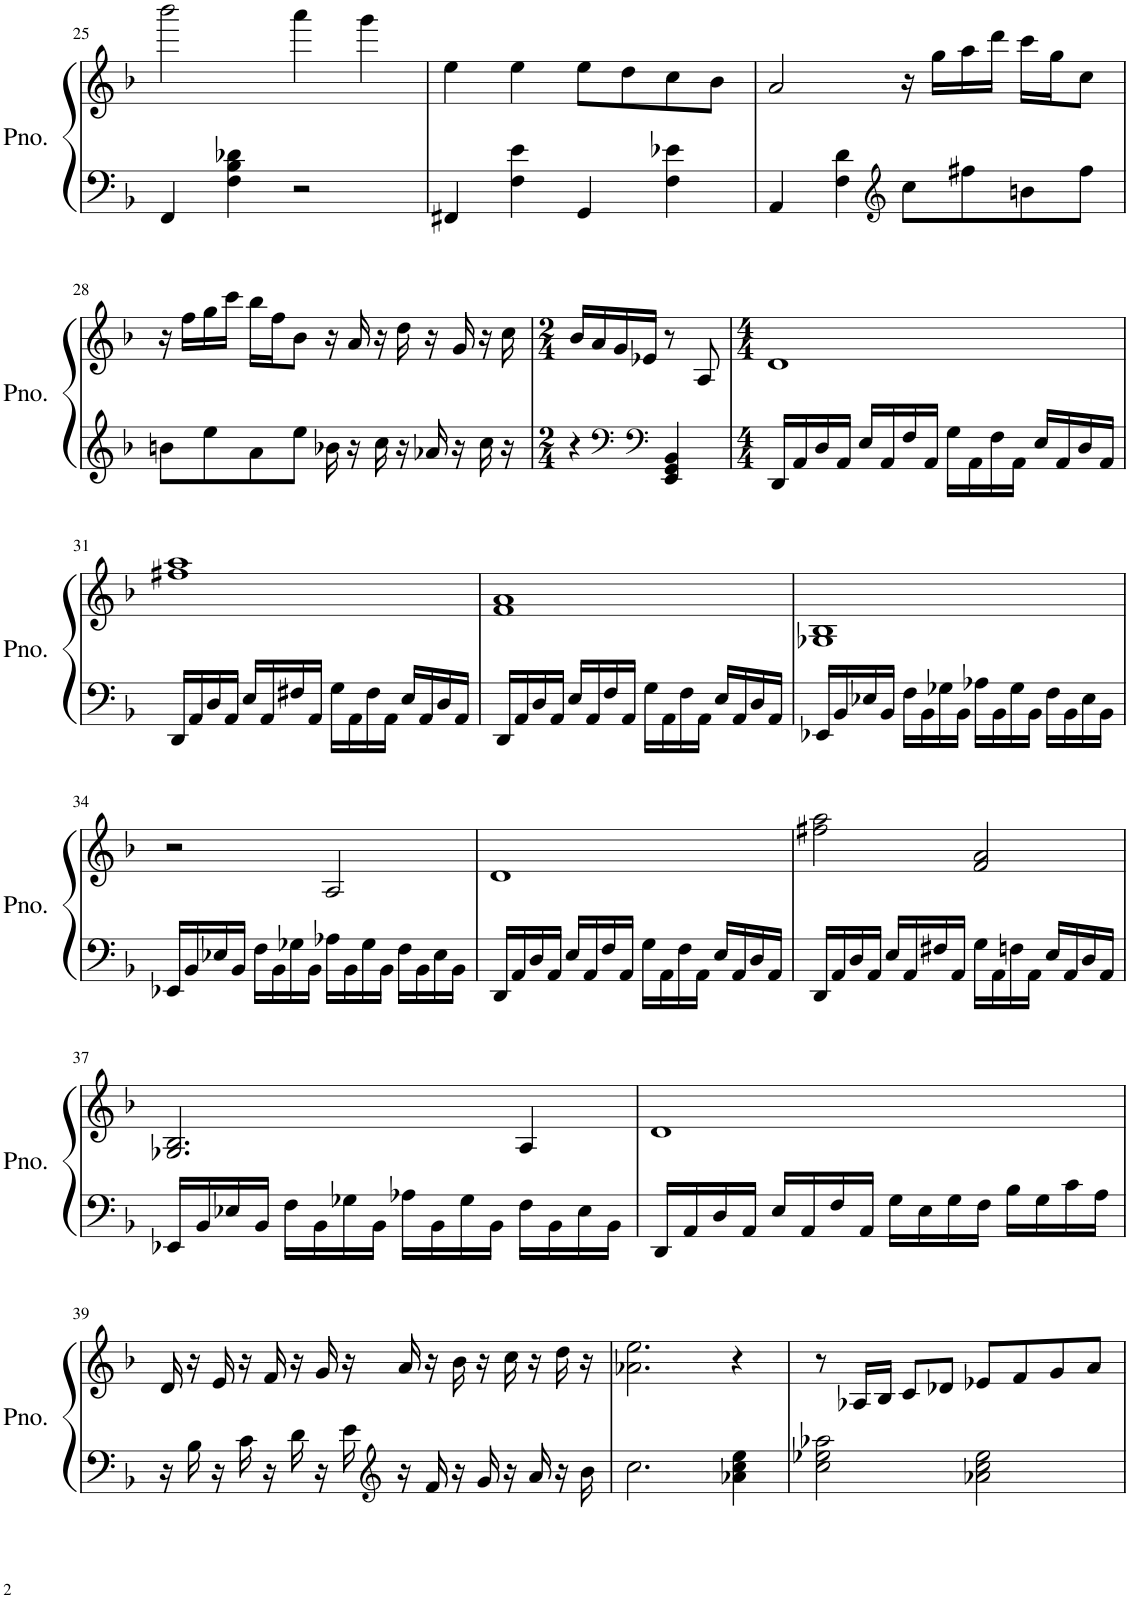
**kern	**kern
*part1	*part1
*staff2	*staff1
*I"Piano	*
*I'Pno.	*
!!LO:PB:g=z
*clefF4	*clefG2
*k[b-]	*k[b-]
*M4/4	*M4/4
=25	=25
4FF/	2bbb-\
4F\ 4B-\ 4d-X\	.
2r	4aaa\
.	4ggg\
=26	=26
4FF#X/	4ee\
4F\ 4e\	4ee\
4GG/	8ee\L
.	8dd\
4F\ 4e-X\	8cc\
.	8b-\J
=27	=27
4AA/	2a/
4F\ 4d\	.
*clefG2	*
8cc\L	16r
.	16gg\LL
8ff#X\	16aa\
.	16ddd\JJ
8bn\	16ccc\LL
.	16gg\J
8ff#\J	8cc\J
!!LO:LB:g=z
=28	=28
8bn\L	16r
.	16ff\LL
8ee\	16gg\
.	16ccc\JJ
8a\	16bb-\LL
.	16ff\J
8ee\J	8b-\J
16b-X\	16r
16r	16a/
16cc\	16r
16r	16dd\
16a-X/	16r
16r	16g/
16cc\	16r
16r	16cc\
=29	=29
*M2/4	*M2/4
4r	16b-/LL
.	16a/
*clefF4	*
.	16g/
.	16e-X/JJ
*clefF4	*
4EE/ 4GG/ 4BB-/	8r
.	8A/
=30	=30
*M4/4	*M4/4
16DD/LL	1d
16AA/	.
16D/	.
16AA/JJ	.
16E/LL	.
16AA/	.
16F/	.
16AA/JJ	.
16G\LL	.
16AA\	.
16F\	.
16AA\JJ	.
16E/LL	.
16AA/	.
16D/	.
16AA/JJ	.
!!LO:LB:g=z
=31	=31
16DD/LL	1ff#X 1aa
16AA/	.
16D/	.
16AA/JJ	.
16E/LL	.
16AA/	.
16F#X/	.
16AA/JJ	.
16G\LL	.
16AA\	.
16F#\	.
16AA\JJ	.
16E/LL	.
16AA/	.
16D/	.
16AA/JJ	.
=32	=32
16DD/LL	1f 1a
16AA/	.
16D/	.
16AA/JJ	.
16E/LL	.
16AA/	.
16F/	.
16AA/JJ	.
16G\LL	.
16AA\	.
16F\	.
16AA\JJ	.
16E/LL	.
16AA/	.
16D/	.
16AA/JJ	.
=33	=33
16EE-X/LL	1G-X 1B-
16BB-/	.
16E-X/	.
16BB-/JJ	.
16F\LL	.
16BB-\	.
16G-X\	.
16BB-\JJ	.
16A-X\LL	.
16BB-\	.
16G-\	.
16BB-\JJ	.
16F\LL	.
16BB-\	.
16E-\	.
16BB-\JJ	.
!!LO:LB:g=z
=34	=34
16EE-X/LL	2r
16BB-/	.
16E-X/	.
16BB-/JJ	.
16F\LL	.
16BB-\	.
16G-X\	.
16BB-\JJ	.
16A-X\LL	2A/
16BB-\	.
16G-\	.
16BB-\JJ	.
16F\LL	.
16BB-\	.
16E-\	.
16BB-\JJ	.
=35	=35
16DD/LL	1d
16AA/	.
16D/	.
16AA/JJ	.
16E/LL	.
16AA/	.
16F/	.
16AA/JJ	.
16G\LL	.
16AA\	.
16F\	.
16AA\JJ	.
16E/LL	.
16AA/	.
16D/	.
16AA/JJ	.
=36	=36
16DD/LL	2ff#X\ 2aa\
16AA/	.
16D/	.
16AA/JJ	.
16E/LL	.
16AA/	.
16F#X/	.
16AA/JJ	.
16G\LL	2f/ 2a/
16AA\	.
16Fn\	.
16AA\JJ	.
16E/LL	.
16AA/	.
16D/	.
16AA/JJ	.
!!LO:LB:g=z
=37	=37
16EE-X/LL	2.G-X/ 2.B-/
16BB-/	.
16E-X/	.
16BB-/JJ	.
16F\LL	.
16BB-\	.
16G-X\	.
16BB-\JJ	.
16A-X\LL	.
16BB-\	.
16G-\	.
16BB-\JJ	.
16F\LL	4A/
16BB-\	.
16E-\	.
16BB-\JJ	.
=38	=38
16DD/LL	1d
16AA/	.
16D/	.
16AA/JJ	.
16E/LL	.
16AA/	.
16F/	.
16AA/JJ	.
16G\LL	.
16E\	.
16G\	.
16F\JJ	.
16B-\LL	.
16G\	.
16c\	.
16A\JJ	.
!!LO:LB:g=z
=39	=39
16r	16d/
16B-\	16r
16r	16e/
16c\	16r
16r	16f/
16d\	16r
16r	16g/
16e\	16r
*clefG2	*
16r	16a/
16f/	16r
16r	16b-\
16g/	16r
16r	16cc\
16a/	16r
16r	16dd\
16b-\	16r
=40	=40
2.cc\	2.a-X\ 2.ee\
4a-X\ 4cc\ 4ee\	4r
=41	=41
2cc\ 2ee-X\ 2aa-X\	8r
.	16A-X/LL
.	16B-/JJ
.	8c/L
.	8d-X/J
2a-X\ 2cc\ 2ee-\	8e-X/L
.	8f/
.	8g/
.	8a/J
=	=
*-	*-
